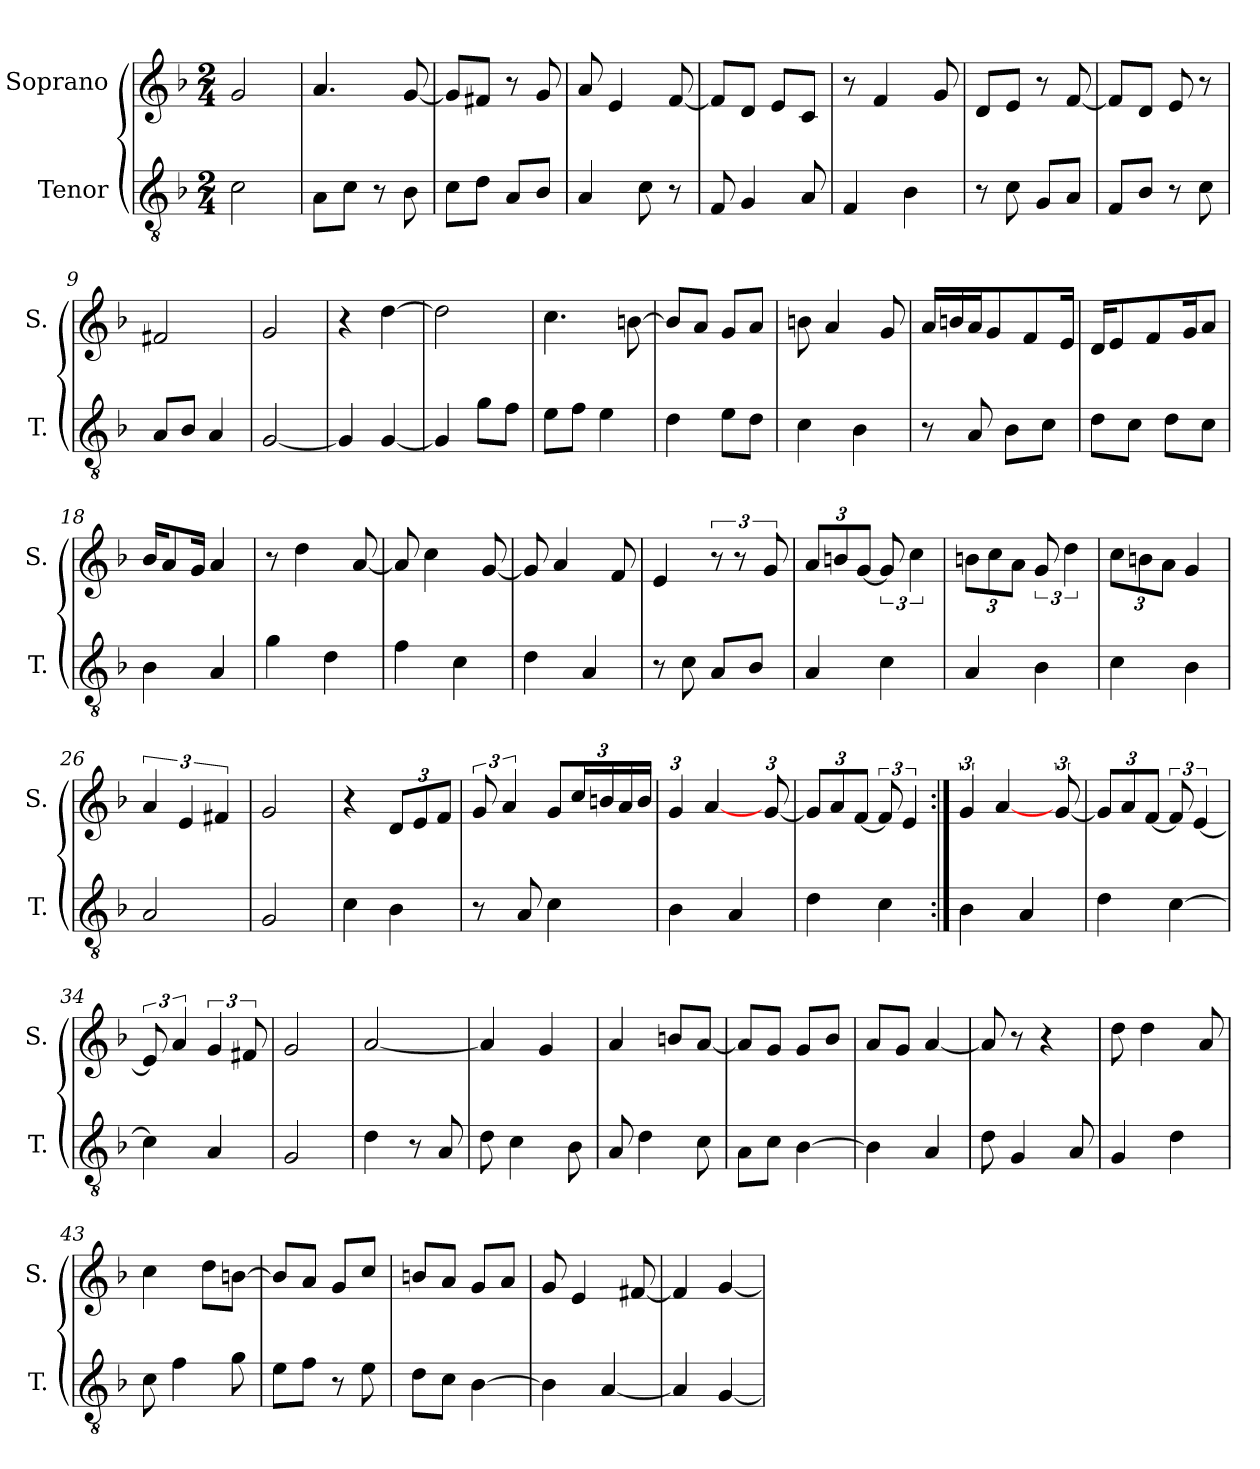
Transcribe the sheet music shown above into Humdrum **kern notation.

**kern	**kern
*part2	*part1
*staff2	*staff1
*I"Tenor	*I"Soprano
*I'T.	*I'S.
*clefGv2	*clefG2
*k[b-]	*k[b-]
*M2/4	*M2/4
=1	=1
2c\	2g/
=2	=2
8A\L	4.a/
8c\J	.
8r	.
8B-\	[8g/
=3	=3
8c\L	8g/L]
8d\J	8f#X/J
8A/L	8r
8B-/J	8g/
=4	=4
4A/	8a/
.	4e/
8c\	.
8r	[8f/
=5	=5
8F/	8f/L]
4G/	8d/J
.	8e/L
8A/	8c/J
=6	=6
4F/	8r
.	4f/
4B-\	.
.	8g/
=7	=7
8r	8d/L
8c\	8e/J
8G/L	8r
8A/J	[8f/
=8	=8
8F/L	8f/L]
8B-/J	8d/J
8r	8e/
8c\	8r
=9	=9
8A/L	2f#X/
8B-/J	.
4A/	.
=10	=10
[2G/	2g/
!!LO:LB:g=z
=11	=11
4G/]	4r
[4G/	[4dd\
=12	=12
4G/]	2dd\]
8g\L	.
8f\J	.
=13	=13
8e\L	4.cc\
8f\J	.
4e\	.
.	[8bn\
=14	=14
4d\	8b/L]
.	8a/J
8e\L	8g/L
8d\J	8a/J
=15	=15
4c\	8bn\
.	4a/
4B-\	.
.	8g/
=16	=16
8r	16a/LL
.	16bn/
8A/	16a/J
.	8g/
8B-\L	.
.	8f/
8c\J	.
.	16e/Jk
=17	=17
8d\L	16d/KL
.	8e/
8c\J	.
.	8f/
8d\L	.
.	16g/K
8c\J	8a/J
=18	=18
4B-\	16b-/KL
.	8a/
.	16g/Jk
4A/	4a/
=19	=19
4g\	8r
.	4dd\
4d\	.
.	[8a/
!!LO:LB:g=z
=20	=20
4f\	8a/]
.	4cc\
4c\	.
.	[8g/
=21	=21
4d\	8g/]
.	4a/
4A/	.
.	8f/
=22	=22
8r	4e/
8c\	.
8A/L	12r
.	12r
8B-/J	.
.	12g/
=23	=23
*	*Xbrackettup
4A/	12a/L
.	12bn/
.	[12g/J
*	*brackettup
4c\	12g/]
.	6cc\
=24	=24
*	*Xbrackettup
4A/	12bn\L
.	12cc\
.	12a\J
*	*brackettup
4B-\	12g/
.	6dd\
=25	=25
*	*Xbrackettup
4c\	12cc\L
.	12bn\
.	12a\J
4B-\	4g/
=26	=26
*	*brackettup
2A/	6a/
.	6e/
.	6f#X/
=27	=27
2G/	2g/
=28	=28
4c\	4r
*	*Xbrackettup
4B-\	12d/L
.	12e/
.	12f/J
!!LO:LB:g=z
=29	=29
*	*brackettup
8r	12g/
.	6a/
8A/	.
*	*Xbrackettup
4c\	12g/L
.	24cc/L
.	24bn/
.	24a/
.	24b/JJ
=30	=30
4B-\	6g/
.	[4a/
4A/	.
.	[12g/
=31	=31
4d\	12g/L]
.	12a/
.	[12f/J
*	*brackettup
4c\	12f/]
.	6e/
=32:|!	=32:|!
4B-\	6g/
.	[4a/
4A/	.
.	[12g/
=33	=33
*	*Xbrackettup
4d\	12g/L]
.	12a/
.	[12f/J
*	*brackettup
[4c\	12f/]
.	[6e/
=34	=34
4c\]	12e/]
.	6a/
4A/	6g/
.	12f#X/
=35	=35
2G/	2g/
=36	=36
4d\	[2a/
8r	.
8A/	.
!!LO:LB:g=z
=37	=37
8d\	4a/]
4c\	.
.	4g/
8B-\	.
=38	=38
8A/	4a/
4d\	.
.	8bn/L
8c\	[8a/J
=39	=39
8A\L	8a/L]
8c\J	8g/J
[4B-\	8g/L
.	8b-/J
=40	=40
4B-\]	8a/L
.	8g/J
4A/	[4a/
=41	=41
8d\	8a/]
4G/	8r
.	4r
8A/	.
=42	=42
4G/	8dd\
.	4dd\
4d\	.
.	8a/
=43	=43
8c\	4cc\
4f\	.
.	8dd\L
8g\	[8bn\J
=44	=44
8e\L	8b/L]
8f\J	8a/J
8r	8g/L
8e\	8cc/J
=45	=45
8d\L	8bn/L
8c\J	8a/J
[4B-\	8g/L
.	8a/J
=46	=46
4B-\]	8g/
.	4e/
[4A/	.
.	[8f#X/
=47	=47
4A/]	4f#/]
[4G/	[4g/
=	=
*-	*-
